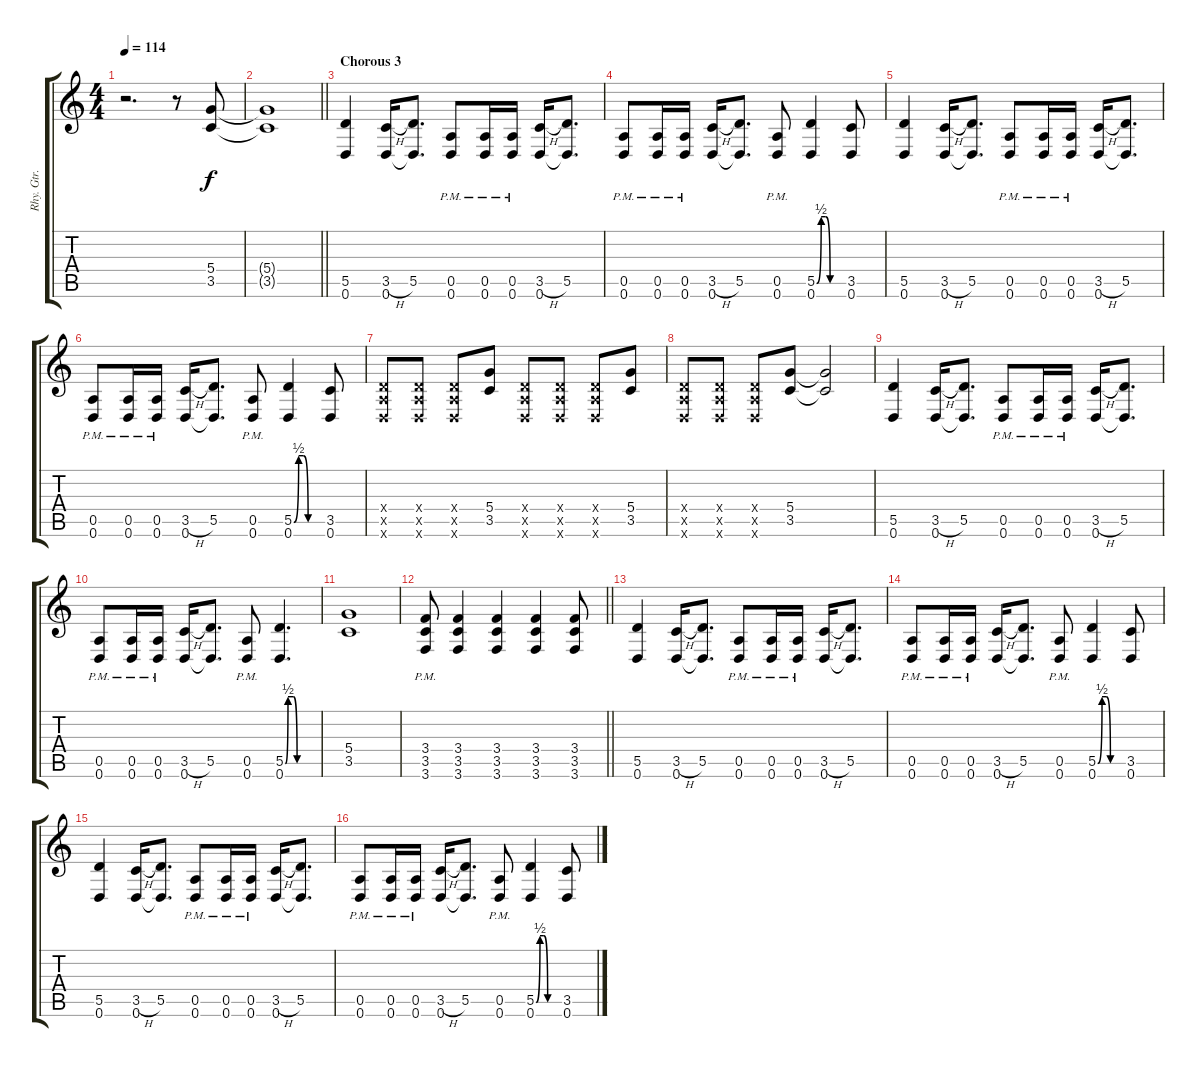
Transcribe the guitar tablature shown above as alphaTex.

\track ("Rhy. Gtr. 1" "Rhy. Gtr. ") {instrument distortionguitar}
\staff {score tabs}
\tuning (E4 B3 G3 D3 A2 D2) {hide}
\ts (4 4)
\tempo 114
\clef g2
\ks c
r.2{d dy f} r.8 (5.4 3.5).8 |
\barLineRight lightlight
(5.4{t} 3.5{t}).1 |
\section ("" "Chorous 3")
(5.5 0.6).4 (3.5{h} 0.6).16 (5.5 0.6{t}).8{d} (0.5{pm} 0.6{pm}).8 (0.5{pm} 0.6{pm}).16 (0.5{pm} 0.6{pm}).16 (3.5{h} 0.6).16 (5.5 0.6{t}).8{d} |
(0.5{pm} 0.6{pm}).8 (0.5{pm} 0.6{pm}).16 (0.5{pm} 0.6{pm}).16 (3.5{h} 0.6).16 (5.5 0.6{t}).8{d} (0.5{pm} 0.6{pm}).8 (5.5{be (custom 0 0 10 2 20 2 30 0 60 0)} 0.6).4 (3.5 0.6).8 |
(5.5 0.6).4 (3.5{h} 0.6).16 (5.5 0.6{t}).8{d} (0.5{pm} 0.6{pm}).8 (0.5{pm} 0.6{pm}).16 (0.5{pm} 0.6{pm}).16 (3.5{h} 0.6).16 (5.5 0.6{t}).8{d} |
(0.5{pm} 0.6{pm}).8 (0.5{pm} 0.6{pm}).16 (0.5{pm} 0.6{pm}).16 (3.5{h} 0.6).16 (5.5 0.6{t}).8{d} (0.5{pm} 0.6{pm}).8 (5.5{be (custom 0 0 10 2 20 2 30 0 60 0)} 0.6).4 (3.5 0.6).8 |
(0.4{x} 0.5{x} 0.6{x}).8 (0.4{x} 0.5{x} 0.6{x}).8 (0.4{x} 0.5{x} 0.6{x}).8 (5.4 3.5).8 (0.4{x} 0.5{x} 0.6{x}).8 (0.4{x} 0.5{x} 0.6{x}).8 (0.4{x} 0.5{x} 0.6{x}).8 (5.4 3.5).8 |
(0.4{x} 0.5{x} 0.6{x}).8 (0.4{x} 0.5{x} 0.6{x}).8 (0.4{x} 0.5{x} 0.6{x}).8 (5.4 3.5).8 (5.4{t} 3.5{t}).2 |
(5.5 0.6).4 (3.5{h} 0.6).16 (5.5 0.6{t}).8{d} (0.5{pm} 0.6{pm}).8 (0.5{pm} 0.6{pm}).16 (0.5{pm} 0.6{pm}).16 (3.5{h} 0.6).16 (5.5 0.6{t}).8{d} |
(0.5{pm} 0.6{pm}).8 (0.5{pm} 0.6{pm}).16 (0.5{pm} 0.6{pm}).16 (3.5{h} 0.6).16 (5.5 0.6{t}).8{d} (0.5{pm} 0.6{pm}).8 (5.5{be (custom 0 0 5 2 15 2 22 0 60 0)} 0.6).4{d} |
(5.4 3.5).1 |
\barLineRight lightlight
(3.4{pm} 3.5{pm} 3.6{pm}).8 (3.4 3.5 3.6).4 (3.4 3.5 3.6).4 (3.4 3.5 3.6).4 (3.4 3.5 3.6).8 |
\section ("" "")
(5.5 0.6).4 (3.5{h} 0.6).16 (5.5 0.6{t}).8{d} (0.5{pm} 0.6{pm}).8 (0.5{pm} 0.6{pm}).16 (0.5{pm} 0.6{pm}).16 (3.5{h} 0.6).16 (5.5 0.6{t}).8{d} |
(0.5{pm} 0.6{pm}).8 (0.5{pm} 0.6{pm}).16 (0.5{pm} 0.6{pm}).16 (3.5{h} 0.6).16 (5.5 0.6{t}).8{d} (0.5{pm} 0.6{pm}).8 (5.5{be (custom 0 0 10 2 20 2 30 0 60 0)} 0.6).4 (3.5 0.6).8 |
(5.5 0.6).4 (3.5{h} 0.6).16 (5.5 0.6{t}).8{d} (0.5{pm} 0.6{pm}).8 (0.5{pm} 0.6{pm}).16 (0.5{pm} 0.6{pm}).16 (3.5{h} 0.6).16 (5.5 0.6{t}).8{d} |
(0.5{pm} 0.6{pm}).8 (0.5{pm} 0.6{pm}).16 (0.5{pm} 0.6{pm}).16 (3.5{h} 0.6).16 (5.5 0.6{t}).8{d} (0.5{pm} 0.6{pm}).8 (5.5{be (custom 0 0 10 2 20 2 30 0 60 0)} 0.6).4 (3.5 0.6).8
